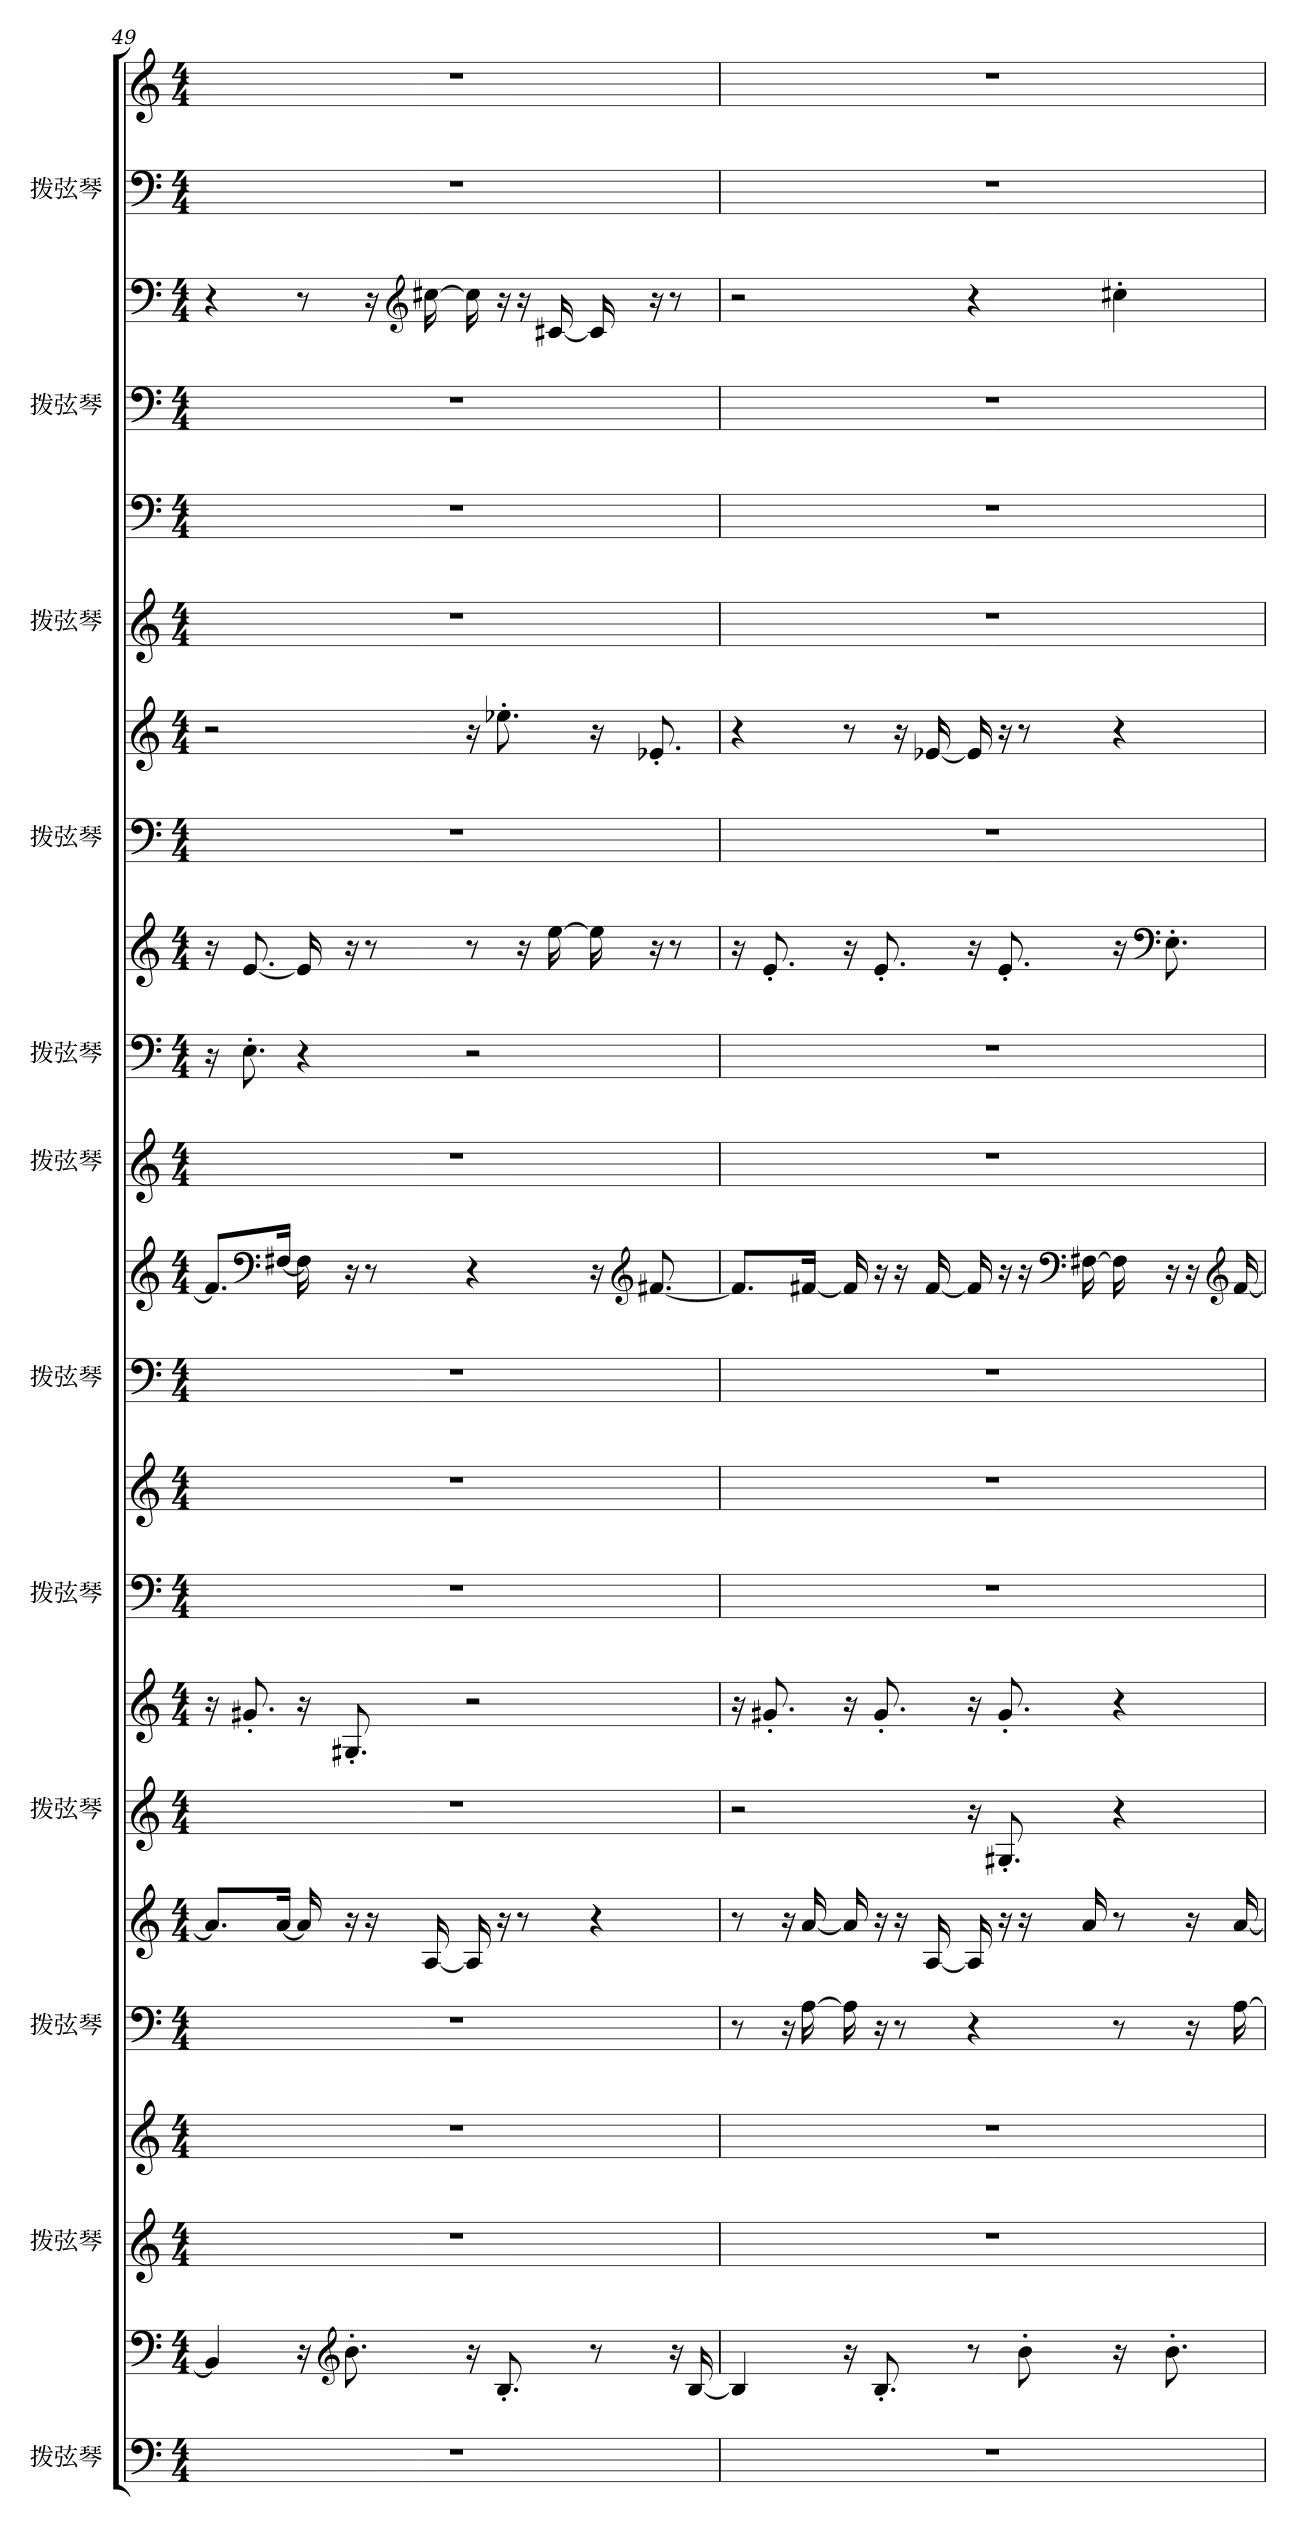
**kern	**kern	**kern	**kern	**kern	**kern	**kern	**kern	**kern	**kern	**kern	**kern	**kern	**kern	**kern	**kern	**kern	**kern	**kern	**kern	**kern	**kern	**kern
*part12	*part12	*part11	*part11	*part10	*part10	*part9	*part9	*part8	*part8	*part7	*part7	*part6	*part5	*part5	*part4	*part4	*part3	*part3	*part2	*part2	*part1	*part1
*staff23	*staff22	*staff21	*staff20	*staff19	*staff18	*staff17	*staff16	*staff15	*staff14	*staff13	*staff12	*staff11	*staff10	*staff9	*staff8	*staff7	*staff6	*staff5	*staff4	*staff3	*staff2	*staff1
*I"拨弦琴	*	*I"拨弦琴	*	*I"拨弦琴	*	*I"拨弦琴	*	*I"拨弦琴	*	*I"拨弦琴	*	*I"拨弦琴	*I"拨弦琴	*	*I"拨弦琴	*	*I"拨弦琴	*	*I"拨弦琴	*	*I"拨弦琴	*
!!LO:PB:g=z
*clefF4	*clefF4	*clefG2	*clefG2	*clefF4	*clefG2	*clefG2	*clefG2	*clefF4	*clefG2	*clefF4	*clefG2	*clefG2	*clefF4	*clefG2	*clefF4	*clefG2	*clefG2	*clefF4	*clefF4	*clefF4	*clefF4	*clefG2
*k[]	*k[]	*k[]	*k[]	*k[]	*k[]	*k[]	*k[]	*k[]	*k[]	*k[]	*k[]	*k[]	*k[]	*k[]	*k[]	*k[]	*k[]	*k[]	*k[]	*k[]	*k[]	*k[]
*M4/4	*M4/4	*M4/4	*M4/4	*M4/4	*M4/4	*M4/4	*M4/4	*M4/4	*M4/4	*M4/4	*M4/4	*M4/4	*M4/4	*M4/4	*M4/4	*M4/4	*M4/4	*M4/4	*M4/4	*M4/4	*M4/4	*M4/4
=49	=49	=49	=49	=49	=49	=49	=49	=49	=49	=49	=49	=49	=49	=49	=49	=49	=49	=49	=49	=49	=49	=49
1r	4BB/]	1r	1r	1r	8.a/L]	1r	16r	1r	1r	1r	8.f#/L]	1r	16r	16r	1r	2r	1r	1r	1r	4r	1r	1r
.	.	.	.	.	.	.	8.g#X'/	.	.	.	.	.	8.E'\	[8.e/	.	.	.	.	.	.	.	.
*	*	*	*	*	*	*	*	*	*	*	*clefF4	*	*	*	*	*	*	*	*	*	*	*
.	.	.	.	.	[16a/Jk	.	.	.	.	.	[16F#X/Jk	.	.	.	.	.	.	.	.	.	.	.
.	16r	.	.	.	16a/]	.	16r	.	.	.	16F#\]	.	4r	16e/]	.	.	.	.	.	8r	.	.
*	*clefG2	*	*	*	*	*	*	*	*	*	*	*	*	*	*	*	*	*	*	*	*	*
.	8.b'\	.	.	.	16r	.	8.G#X'/	.	.	.	16r	.	.	16r	.	.	.	.	.	.	.	.
.	.	.	.	.	16r	.	.	.	.	.	8r	.	.	8r	.	.	.	.	.	16r	.	.
*	*	*	*	*	*	*	*	*	*	*	*	*	*	*	*	*	*	*	*	*clefG2	*	*
.	.	.	.	.	[16A/	.	.	.	.	.	.	.	.	.	.	.	.	.	.	[16cc#X\	.	.
.	16r	.	.	.	16A/]	.	2r	.	.	.	4r	.	2r	8r	.	16r	.	.	.	16cc#\]	.	.
.	8.B'/	.	.	.	16r	.	.	.	.	.	.	.	.	.	.	8.ee-X'\	.	.	.	16r	.	.
.	.	.	.	.	8r	.	.	.	.	.	.	.	.	16r	.	.	.	.	.	16r	.	.
.	.	.	.	.	.	.	.	.	.	.	.	.	.	[16ee\	.	.	.	.	.	[16c#X/	.	.
.	8r	.	.	.	4r	.	.	.	.	.	16r	.	.	16ee\]	.	16r	.	.	.	16c#/]	.	.
*	*	*	*	*	*	*	*	*	*	*	*clefG2	*	*	*	*	*	*	*	*	*	*	*
.	.	.	.	.	.	.	.	.	.	.	[8.f#X/	.	.	16r	.	8.e-X'/	.	.	.	16r	.	.
.	16r	.	.	.	.	.	.	.	.	.	.	.	.	8r	.	.	.	.	.	8r	.	.
.	[16B/	.	.	.	.	.	.	.	.	.	.	.	.	.	.	.	.	.	.	.	.	.
!!LO:PB:g=z
=50	=50	=50	=50	=50	=50	=50	=50	=50	=50	=50	=50	=50	=50	=50	=50	=50	=50	=50	=50	=50	=50	=50
1r	4B/]	1r	1r	8r	8r	2r	16r	1r	1r	1r	8.f#/L]	1r	1r	16r	1r	4r	1r	1r	1r	2r	1r	1r
.	.	.	.	.	.	.	8.g#X'/	.	.	.	.	.	.	8.e'/	.	.	.	.	.	.	.	.
.	.	.	.	16r	16r	.	.	.	.	.	.	.	.	.	.	.	.	.	.	.	.	.
.	.	.	.	[16A\	[16a/	.	.	.	.	.	[16f#X/Jk	.	.	.	.	.	.	.	.	.	.	.
.	16r	.	.	16A\]	16a/]	.	16r	.	.	.	16f#/]	.	.	16r	.	8r	.	.	.	.	.	.
.	8.B'/	.	.	16r	16r	.	8.g#'/	.	.	.	16r	.	.	8.e'/	.	.	.	.	.	.	.	.
.	.	.	.	8r	16r	.	.	.	.	.	16r	.	.	.	.	16r	.	.	.	.	.	.
.	.	.	.	.	[16A/	.	.	.	.	.	[16f#/	.	.	.	.	[16e-X/	.	.	.	.	.	.
.	8r	.	.	4r	16A/]	16r	16r	.	.	.	16f#/]	.	.	16r	.	16e-/]	.	.	.	4r	.	.
.	.	.	.	.	16r	8.G#X'/	8.g#'/	.	.	.	16r	.	.	8.e'/	.	16r	.	.	.	.	.	.
.	8b'\	.	.	.	16r	.	.	.	.	.	16r	.	.	.	.	8r	.	.	.	.	.	.
*	*	*	*	*	*	*	*	*	*	*	*clefF4	*	*	*	*	*	*	*	*	*	*	*
.	.	.	.	.	16a/	.	.	.	.	.	[16F#X\	.	.	.	.	.	.	.	.	.	.	.
.	16r	.	.	8r	8r	4r	4r	.	.	.	16F#\]	.	.	16r	.	4r	.	.	.	4cc#X'\	.	.
*	*	*	*	*	*	*	*	*	*	*	*	*	*	*clefF4	*	*	*	*	*	*	*	*
.	8.b'\	.	.	.	.	.	.	.	.	.	16r	.	.	8.E'\	.	.	.	.	.	.	.	.
.	.	.	.	16r	16r	.	.	.	.	.	16r	.	.	.	.	.	.	.	.	.	.	.
*	*	*	*	*	*	*	*	*	*	*	*clefG2	*	*	*	*	*	*	*	*	*	*	*
.	.	.	.	[16A\	[16a/	.	.	.	.	.	[16f#/	.	.	.	.	.	.	.	.	.	.	.
=	=	=	=	=	=	=	=	=	=	=	=	=	=	=	=	=	=	=	=	=	=	=
*-	*-	*-	*-	*-	*-	*-	*-	*-	*-	*-	*-	*-	*-	*-	*-	*-	*-	*-	*-	*-	*-	*-
